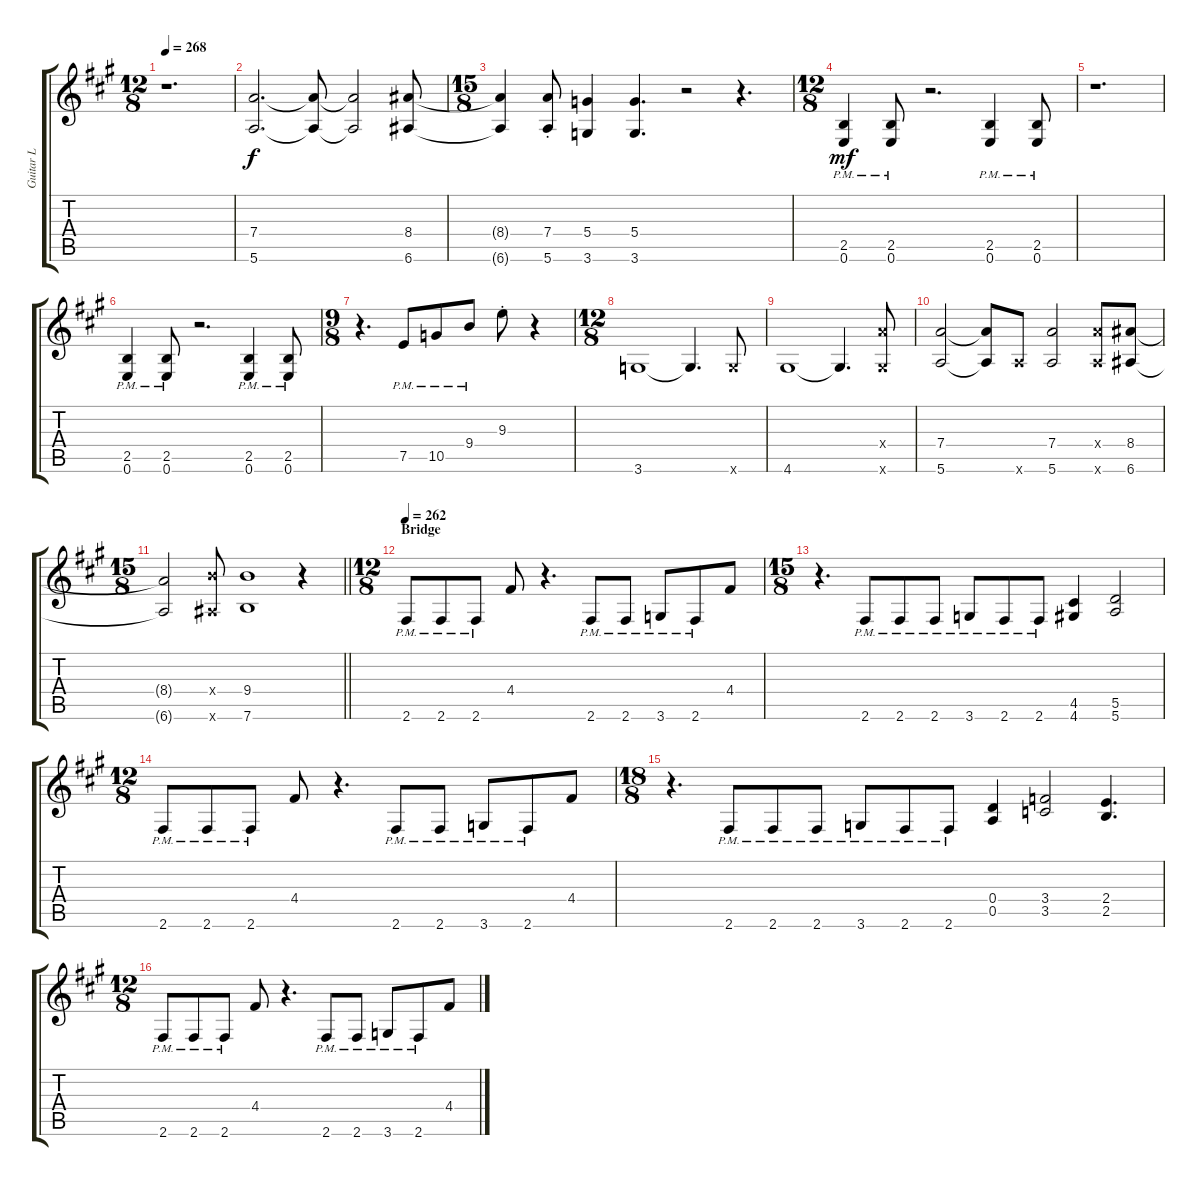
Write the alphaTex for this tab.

\track ("Guitar L" "Guitar L") {instrument distortionguitar}
\staff {score tabs}
\tuning (E4 B3 G3 D3 A2 E2) {hide}
\ts (12 8)
\tempo 268
\clef g2
\ks a
r.1{d dy f} |
(7.4 5.6).2{d} (7.4{t} 5.6{t}).8 (7.4{t} 5.6{t}).2 (8.4 6.6).8 |
\ts (15 8)
(8.4{t} 6.6{t}).4 (7.4{st} 5.6{st}).8 (5.4 3.6).4 (5.4 3.6).4{d} r.2 r.4{d} |
\ts (12 8)
(2.5{pm} 0.6{pm}).4{dy mf} (2.5{pm} 0.6{pm}).8 r.2{d} (2.5{pm} 0.6{pm}).4 (2.5{pm} 0.6{pm}).8 |
r.1{d} |
(2.5{pm} 0.6{pm}).4 (2.5{pm} 0.6{pm}).8 r.2{d} (2.5{pm} 0.6{pm}).4 (2.5{pm} 0.6{pm}).8 |
\ts (9 8)
r.4{d} 7.5{pm}.8 10.5{pm}.8 9.4{pm}.8 9.3{st}.8 r.4 |
\ts (12 8)
3.6.1 3.6{t}.4{d} 3.6{x}.8 |
4.6.1 4.6{t}.4{d} (7.4{x} 4.6{x}).8 |
(7.4 5.6).2 (7.4{t} 5.6{t}).8 5.6{x}.8 (7.4 5.6).2 (7.4{x} 5.6{x}).8 (8.4 6.6).8 |
\ts (15 8)
\barLineRight lightlight
(8.4{t} 6.6{t}).2 (9.4{x} 6.6{x}).8 (9.4 7.6).1 r.4 |
\ts (12 8)
\section ("" "Bridge")
\tempo 262
2.6{pm}.8 2.6{pm}.8 2.6{pm}.8 4.4.8 r.4{d} 2.6{pm}.8 2.6{pm}.8 3.6{pm}.8 2.6{pm}.8 4.4.8 |
\ts (15 8)
r.4{d} 2.6{pm}.8 2.6{pm}.8 2.6{pm}.8 3.6{pm}.8 2.6{pm}.8 2.6{pm}.8 (4.5 4.6).4 (5.5 5.6).2 |
\ts (12 8)
2.6{pm}.8 2.6{pm}.8 2.6{pm}.8 4.4.8 r.4{d} 2.6{pm}.8 2.6{pm}.8 3.6{pm}.8 2.6{pm}.8 4.4.8 |
\ts (18 8)
r.4{d} 2.6{pm}.8 2.6{pm}.8 2.6{pm}.8 3.6{pm}.8 2.6{pm}.8 2.6{pm}.8 (0.4 0.5).4 (3.4 3.5).2 (2.4 2.5).4{d} |
\ts (12 8)
2.6{pm}.8 2.6{pm}.8 2.6{pm}.8 4.4.8 r.4{d} 2.6{pm}.8 2.6{pm}.8 3.6{pm}.8 2.6{pm}.8 4.4.8
